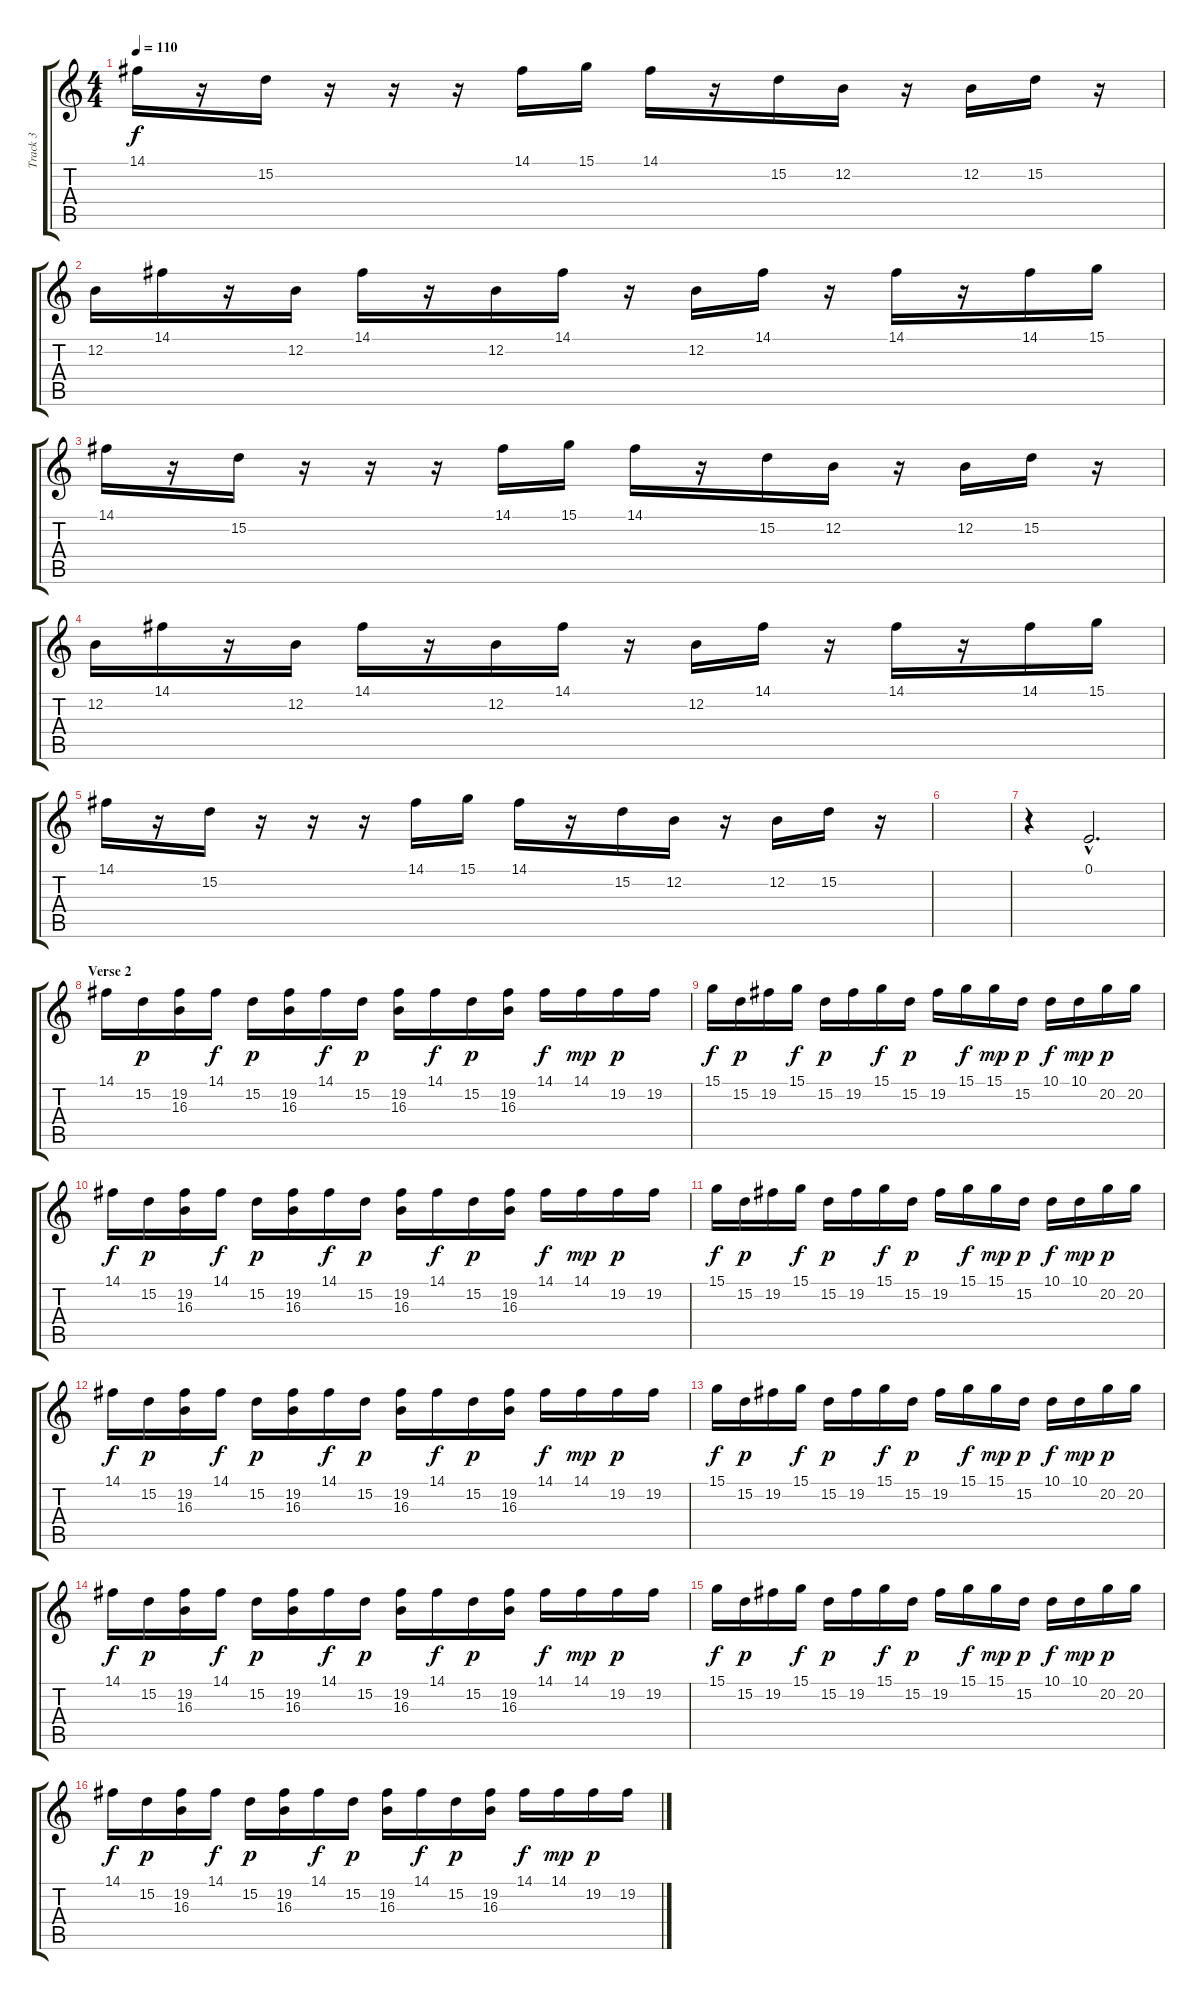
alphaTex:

\track ("Track 3" "Track 3") {instrument lead2sawtooth}
\staff {score tabs}
\tuning (E4 B3 G3 D3 A2 E2) {hide}
\ts (4 4)
\tempo 110
\clef g2
\ks c
14.1.16{dy f} r.16 15.2.16 r.16 r.16 r.16 14.1.16 15.1.16 14.1.16 r.16 15.2.16 12.2.16 r.16 12.2.16 15.2.16 r.16 |
12.2.16 14.1.16 r.16 12.2.16 14.1.16 r.16 12.2.16 14.1.16 r.16 12.2.16 14.1.16 r.16 14.1.16 r.16 14.1.16 15.1.16 |
14.1.16 r.16 15.2.16 r.16 r.16 r.16 14.1.16 15.1.16 14.1.16 r.16 15.2.16 12.2.16 r.16 12.2.16 15.2.16 r.16 |
12.2.16 14.1.16 r.16 12.2.16 14.1.16 r.16 12.2.16 14.1.16 r.16 12.2.16 14.1.16 r.16 14.1.16 r.16 14.1.16 15.1.16 |
14.1.16 r.16 15.2.16 r.16 r.16 r.16 14.1.16 15.1.16 14.1.16 r.16 15.2.16 12.2.16 r.16 12.2.16 15.2.16 r.16 |
|
r.4 0.1{hac}.2{d volume 16 balance 8 instrument reversecymbal} |
\section ("" "Verse 2")
14.1.16{volume 10 instrument lead2sawtooth} 15.2.16{dy p} (19.2 16.3).16 14.1.16{dy f} 15.2.16{dy p} (19.2 16.3).16 14.1.16{dy f} 15.2.16{dy p} (19.2 16.3).16 14.1.16{dy f} 15.2.16{dy p} (19.2 16.3).16 14.1.16{dy f} 14.1.16{dy mp} 19.2.16{dy p} 19.2.16 |
15.1.16{dy f} 15.2.16{dy p} 19.2.16 15.1.16{dy f} 15.2.16{dy p} 19.2.16 15.1.16{dy f} 15.2.16{dy p} 19.2.16 15.1.16{dy f} 15.1.16{dy mp} 15.2.16{dy p} 10.1.16{dy f} 10.1.16{dy mp} 20.2.16{dy p} 20.2.16 |
14.1.16{dy f} 15.2.16{dy p} (19.2 16.3).16 14.1.16{dy f} 15.2.16{dy p} (19.2 16.3).16 14.1.16{dy f} 15.2.16{dy p} (19.2 16.3).16 14.1.16{dy f} 15.2.16{dy p} (19.2 16.3).16 14.1.16{dy f} 14.1.16{dy mp} 19.2.16{dy p} 19.2.16 |
15.1.16{dy f} 15.2.16{dy p} 19.2.16 15.1.16{dy f} 15.2.16{dy p} 19.2.16 15.1.16{dy f} 15.2.16{dy p} 19.2.16 15.1.16{dy f} 15.1.16{dy mp} 15.2.16{dy p} 10.1.16{dy f} 10.1.16{dy mp} 20.2.16{dy p} 20.2.16 |
14.1.16{dy f} 15.2.16{dy p} (19.2 16.3).16 14.1.16{dy f} 15.2.16{dy p} (19.2 16.3).16 14.1.16{dy f} 15.2.16{dy p} (19.2 16.3).16 14.1.16{dy f} 15.2.16{dy p} (19.2 16.3).16 14.1.16{dy f} 14.1.16{dy mp} 19.2.16{dy p} 19.2.16 |
15.1.16{dy f} 15.2.16{dy p} 19.2.16 15.1.16{dy f} 15.2.16{dy p} 19.2.16 15.1.16{dy f} 15.2.16{dy p} 19.2.16 15.1.16{dy f} 15.1.16{dy mp} 15.2.16{dy p} 10.1.16{dy f} 10.1.16{dy mp} 20.2.16{dy p} 20.2.16 |
14.1.16{dy f} 15.2.16{dy p} (19.2 16.3).16 14.1.16{dy f} 15.2.16{dy p} (19.2 16.3).16 14.1.16{dy f} 15.2.16{dy p} (19.2 16.3).16 14.1.16{dy f} 15.2.16{dy p} (19.2 16.3).16 14.1.16{dy f} 14.1.16{dy mp} 19.2.16{dy p} 19.2.16 |
15.1.16{dy f} 15.2.16{dy p} 19.2.16 15.1.16{dy f} 15.2.16{dy p} 19.2.16 15.1.16{dy f} 15.2.16{dy p} 19.2.16 15.1.16{dy f} 15.1.16{dy mp} 15.2.16{dy p} 10.1.16{dy f} 10.1.16{dy mp} 20.2.16{dy p} 20.2.16 |
14.1.16{dy f} 15.2.16{dy p} (19.2 16.3).16 14.1.16{dy f} 15.2.16{dy p} (19.2 16.3).16 14.1.16{dy f} 15.2.16{dy p} (19.2 16.3).16 14.1.16{dy f} 15.2.16{dy p} (19.2 16.3).16 14.1.16{dy f} 14.1.16{dy mp} 19.2.16{dy p} 19.2.16
